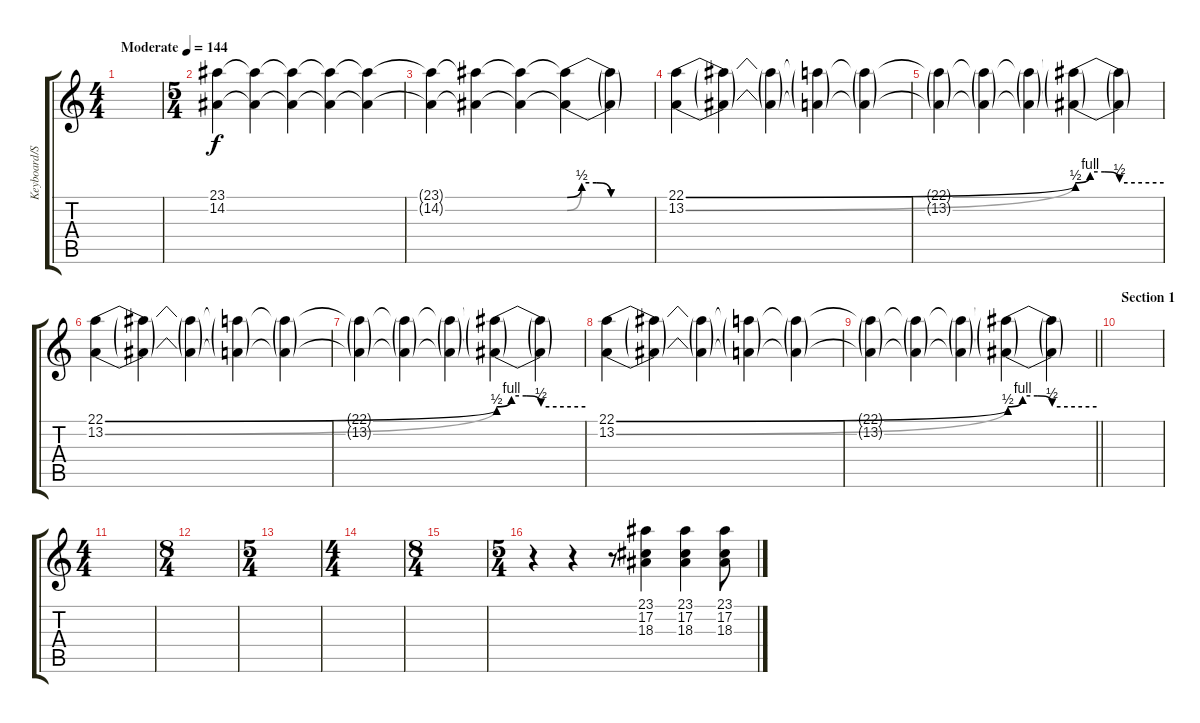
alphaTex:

\track ("Keyboard/Synth" "Keyboard/S") {instrument pad2warm}
\staff {score tabs}
\tuning (B3 Ab3 E3 B2 Gb2 B1) {hide}
\ts (4 4)
\tempo (144 "Moderate")
\clef g2
\ks c
|
\ts (5 4)
(23.1 14.2).4 (23.1{t} 14.2{t}).4 (23.1{t} 14.2{t}).4 (23.1{t} 14.2{t}).4 (23.1{t} 14.2{t}).4 |
(23.1{t} 14.2{t}).4 (23.1{t} 14.2{t}).4 (23.1{t} 14.2{t}).4 (23.1{be (custom 0 0 10 2 20 2 30 0 60 0) t} 14.2{be (custom 0 0 10 2 20 2 30 0 60 0) t}).4 (23.1{t} 14.2{t}).4 |
(22.1{be (bend 0 0 60 2)} 13.2{be (bend 0 0 60 2)}).4 (22.1{t} 13.2{t}).4 (22.1{t} 13.2{t}).4 (22.1{t} 13.2{t}).4 (22.1{t} 13.2{t}).4 |
(22.1{t} 13.2{t}).4 (22.1{t} 13.2{t}).4 (22.1{t} 13.2{t}).4 (22.1{be (custom 0 2 10 4 20 4 30 2 60 2) t} 13.2{be (custom 0 2 10 4 20 4 30 2 60 2) t}).4 (22.1{t} 13.2{t}).4 |
(22.1{be (bend 0 0 60 2)} 13.2{be (bend 0 0 60 2)}).4 (22.1{t} 13.2{t}).4 (22.1{t} 13.2{t}).4 (22.1{t} 13.2{t}).4 (22.1{t} 13.2{t}).4 |
(22.1{t} 13.2{t}).4 (22.1{t} 13.2{t}).4 (22.1{t} 13.2{t}).4 (22.1{be (custom 0 2 10 4 20 4 30 2 60 2) t} 13.2{be (custom 0 2 10 4 20 4 30 2 60 2) t}).4 (22.1{t} 13.2{t}).4 |
(22.1{be (bend 0 0 60 2)} 13.2{be (bend 0 0 60 2)}).4 (22.1{t} 13.2{t}).4 (22.1{t} 13.2{t}).4 (22.1{t} 13.2{t}).4 (22.1{t} 13.2{t}).4 |
\barLineRight lightlight
(22.1{t} 13.2{t}).4 (22.1{t} 13.2{t}).4 (22.1{t} 13.2{t}).4 (22.1{be (custom 0 2 10 4 20 4 30 2 60 2) t} 13.2{be (custom 0 2 10 4 20 4 30 2 60 2) t}).4 (22.1{t} 13.2{t}).4 |
\section ("" "Section 1")
|
\ts (4 4)
|
\ts (8 4)
|
\ts (5 4)
|
\ts (4 4)
|
\ts (8 4)
|
\ts (5 4)
r.4{instrument percussiveorgan} r.4 r.8 (23.1 17.2 18.3).4 (23.1 17.2 18.3).4 (23.1 17.2 18.3).8
